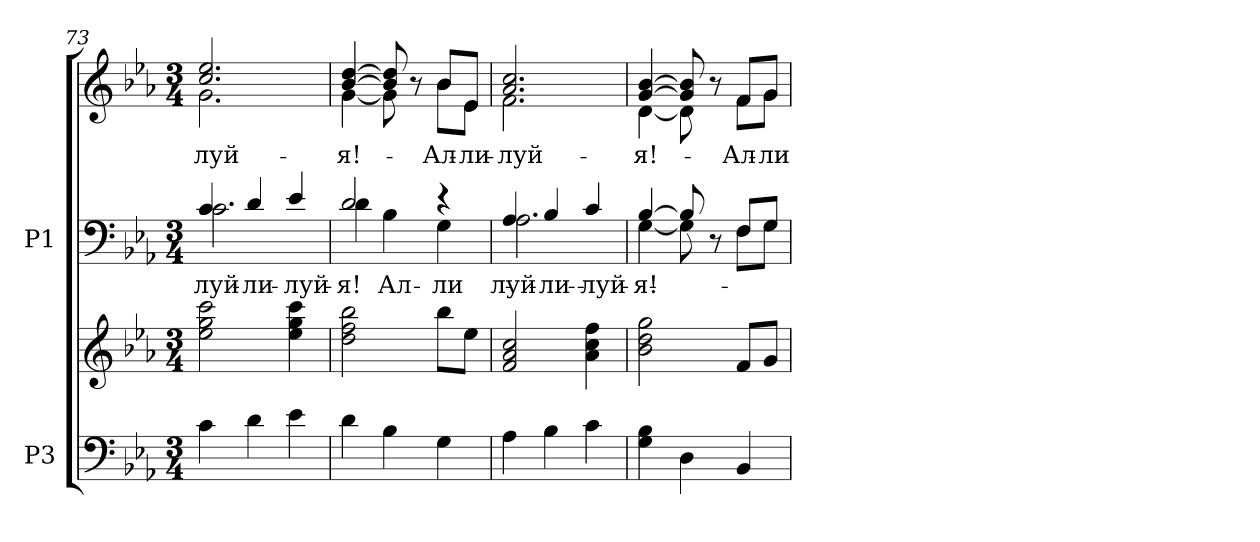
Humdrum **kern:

**kern	**kern	**kern	**text	**kern	**text
*part2	*part2	*part1	*part1	*part1	*part1
*staff4	*staff3	*staff2	*staff2	*staff1	*staff1
*I"P3	*	*I"P1	*	*	*
*clefF4	*clefG2	*clefF4	*	*clefG2	*
*k[b-e-a-]	*k[b-e-a-]	*k[b-e-a-]	*	*k[b-e-a-]	*
*c:	*c:	*c:	*	*c:	*
*M3/4	*M3/4	*M3/4	*	*M3/4	*
=73	=73	=73	=73	=73	=73
!	!	!	!LO:LY:a:color=#000000	!	!
*	*	*^	*	*	*
!	!	!	!	!LO:LY:b:color=#000000	!	!
!	!	!	!	!	!	!LO:LY:b:color=#000000
*	*	*	*	*	*^	*
4ci\	2ee-i\ 2ggi 2ccci	4ci/	2.ci\	-луй-	2.cci/ 2.ee-i	2.gi\	-луй-
!	!	!	!	!LO:LY:a:color=#000000	!	!	!
4di\	.	4di/	.	-ли-	.	.	.
!	!	!	!	!LO:LY:a:color=#000000	!	!	!
4e-i\	4ee-i\ 4ggi 4ccci	4e-i/	.	-луй-	.	.	.
!!LO:LB:g=z	!!
=74	=74	=74	=74	=74	=74	=74	=74
!	!	!	!	!LO:LY:a:color=#000000	!	!	!
!	!	!	!	!LO:LY:b:color=#000000	!	!	!
!	!	!	!	!	!	!	!LO:LY:b:color=#000000
4di\	2ddi\ 2ffi 2bb-i	2di/	4di\	-я!	[>4b-i/ [>4ddi	[<4gi\	-я!-
!	!	!	!	!LO:LY:b:color=#000000	!	!	!
4B-i\	.	.	4B-i\	Ал-	8b-i/] 8ddi]	8gi\]	.
.	.	.	.	.	8r	8ryy	.
!	!	!	!	!LO:LY:b:color=#000000	!	!	!
!	!	!	!	!	!	!	!LO:LY:b:color=#000000
4Gi\	8bb-i\L	4r	4Gi\	-ли-	8b-i/L	8b-i\L	-Ал-
!	!	!	!	!	!	!	!LO:LY:b:color=#000000
.	8ee-i\J	.	.	.	8e-i/J	8e-i\J	-ли-
=75	=75	=75	=75	=75	=75	=75	=75
!	!	!	!	!LO:LY:a:color=#000000	!	!	!
!	!	!	!	!LO:LY:b:color=#000000	!	!	!
!	!	!	!	!	!	!	!LO:LY:b:color=#000000
4A-i\	2fi/ 2a-i 2cci	4A-i/	2.A-i\	-луй-	2.a-i/ 2.cci	2.fi\	-луй-
!	!	!	!	!LO:LY:a:color=#000000	!	!	!
4B-i\	.	4B-i/	.	-ли-	.	.	.
!	!	!	!	!LO:LY:a:color=#000000	!	!	!
4ci\	4a-i\ 4cci 4ffi	4ci/	.	-луй-	.	.	.
=76	=76	=76	=76	=76	=76	=76	=76
!	!	!	!	!LO:LY:a:color=#000000	!	!	!
!	!	!	!	!LO:LY:b:color=#000000	!	!	!
!	!	!	!	!	!	!	!LO:LY:b:color=#000000
4Gi\ 4B-i	2b-i\ 2ddi 2ggi	[>4B-i/	[<4Gi\	-я!	[>4gi/ [>4b-i	[<4di\	-я!-
4Di\	.	8B-i/]	8Gi\]	.	8gi/] 8b-i]	8di\]	.
.	.	8r	8ryy	.	8r	8ryy	.
!	!	!	!	!	!	!	!LO:LY:b:color=#000000
4BB-i/	8fi/L	8Fi/L	8Fi\L	.	8fi/L	8fi\L	-Ал-
!	!	!	!	!	!	!	!LO:LY:b:color=#000000
.	8gi/J	8Gi/J	8Gi\J	.	8gi/J	8gi\J	-ли-
*	*	*v	*v	*	*	*	*
*	*	*	*	*v	*v	*
=	=	=	=	=	=
*-	*-	*-	*-	*-	*-
